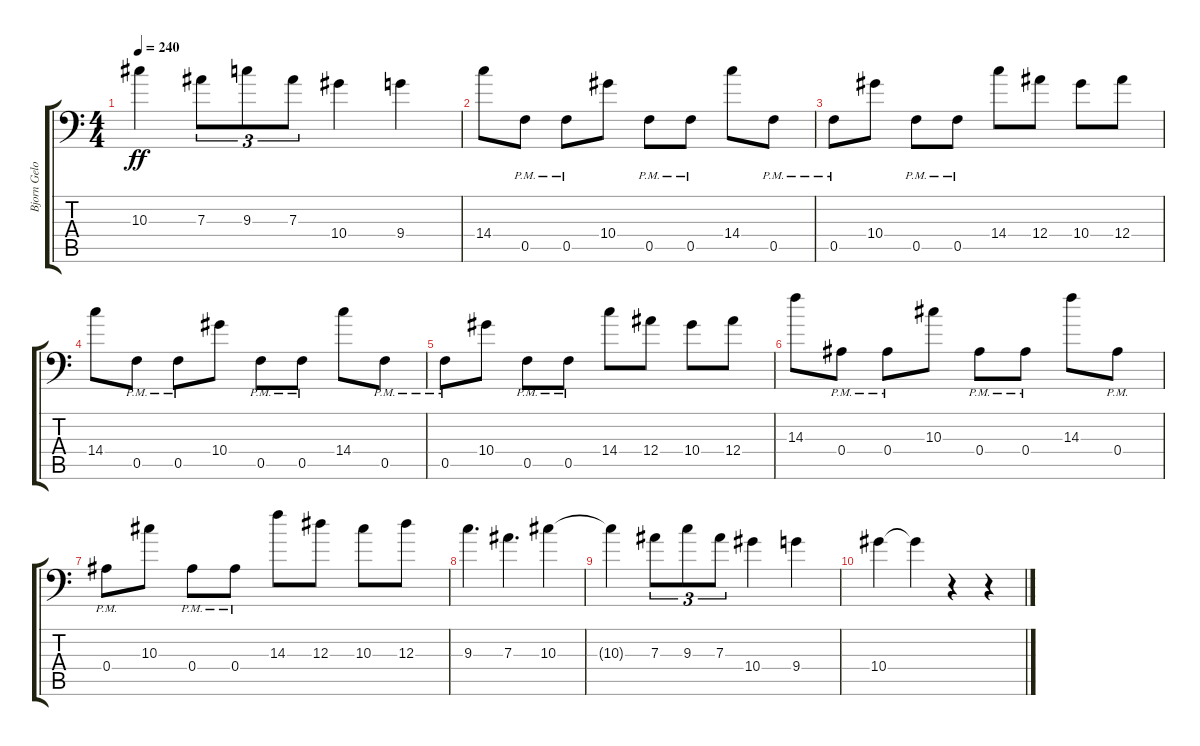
\track ("Bjorn Gelotte" "Bjorn Gelo") {instrument distortionguitar}
\staff {score tabs}
\tuning (C4 G3 Eb3 Bb2 F2 Bb1) {hide}
\ts (4 4)
\tempo 240
\clef f4
\ks c
10.3{t}.4{dy ff} 7.3.8{tu (3 2)} 9.3.8{tu (3 2)} 7.3.8{tu (3 2)} 10.4.4 9.4.4 |
14.4.8 0.5{pm}.8 0.5{pm}.8 10.4.8 0.5{pm}.8 0.5{pm}.8 14.4.8 0.5{pm}.8 |
0.5{pm}.8 10.4.8 0.5{pm}.8 0.5{pm}.8 14.4.8 12.4.8 10.4.8 12.4.8 |
14.4.8 0.5{pm}.8 0.5{pm}.8 10.4.8 0.5{pm}.8 0.5{pm}.8 14.4.8 0.5{pm}.8 |
0.5{pm}.8 10.4.8 0.5{pm}.8 0.5{pm}.8 14.4.8 12.4.8 10.4.8 12.4.8 |
14.3.8 0.4{pm}.8 0.4{pm}.8 10.3.8 0.4{pm}.8 0.4{pm}.8 14.3.8 0.4{pm}.8 |
0.4{pm}.8 10.3.8 0.4{pm}.8 0.4{pm}.8 14.3.8 12.3.8 10.3.8 12.3.8 |
9.3.4{d} 7.3.4{d} 10.3.4 |
10.3{t}.4 7.3.8{tu (3 2)} 9.3.8{tu (3 2)} 7.3.8{tu (3 2)} 10.4.4 9.4.4 |
10.4.4 10.4{t}.4 r.4 r.4
